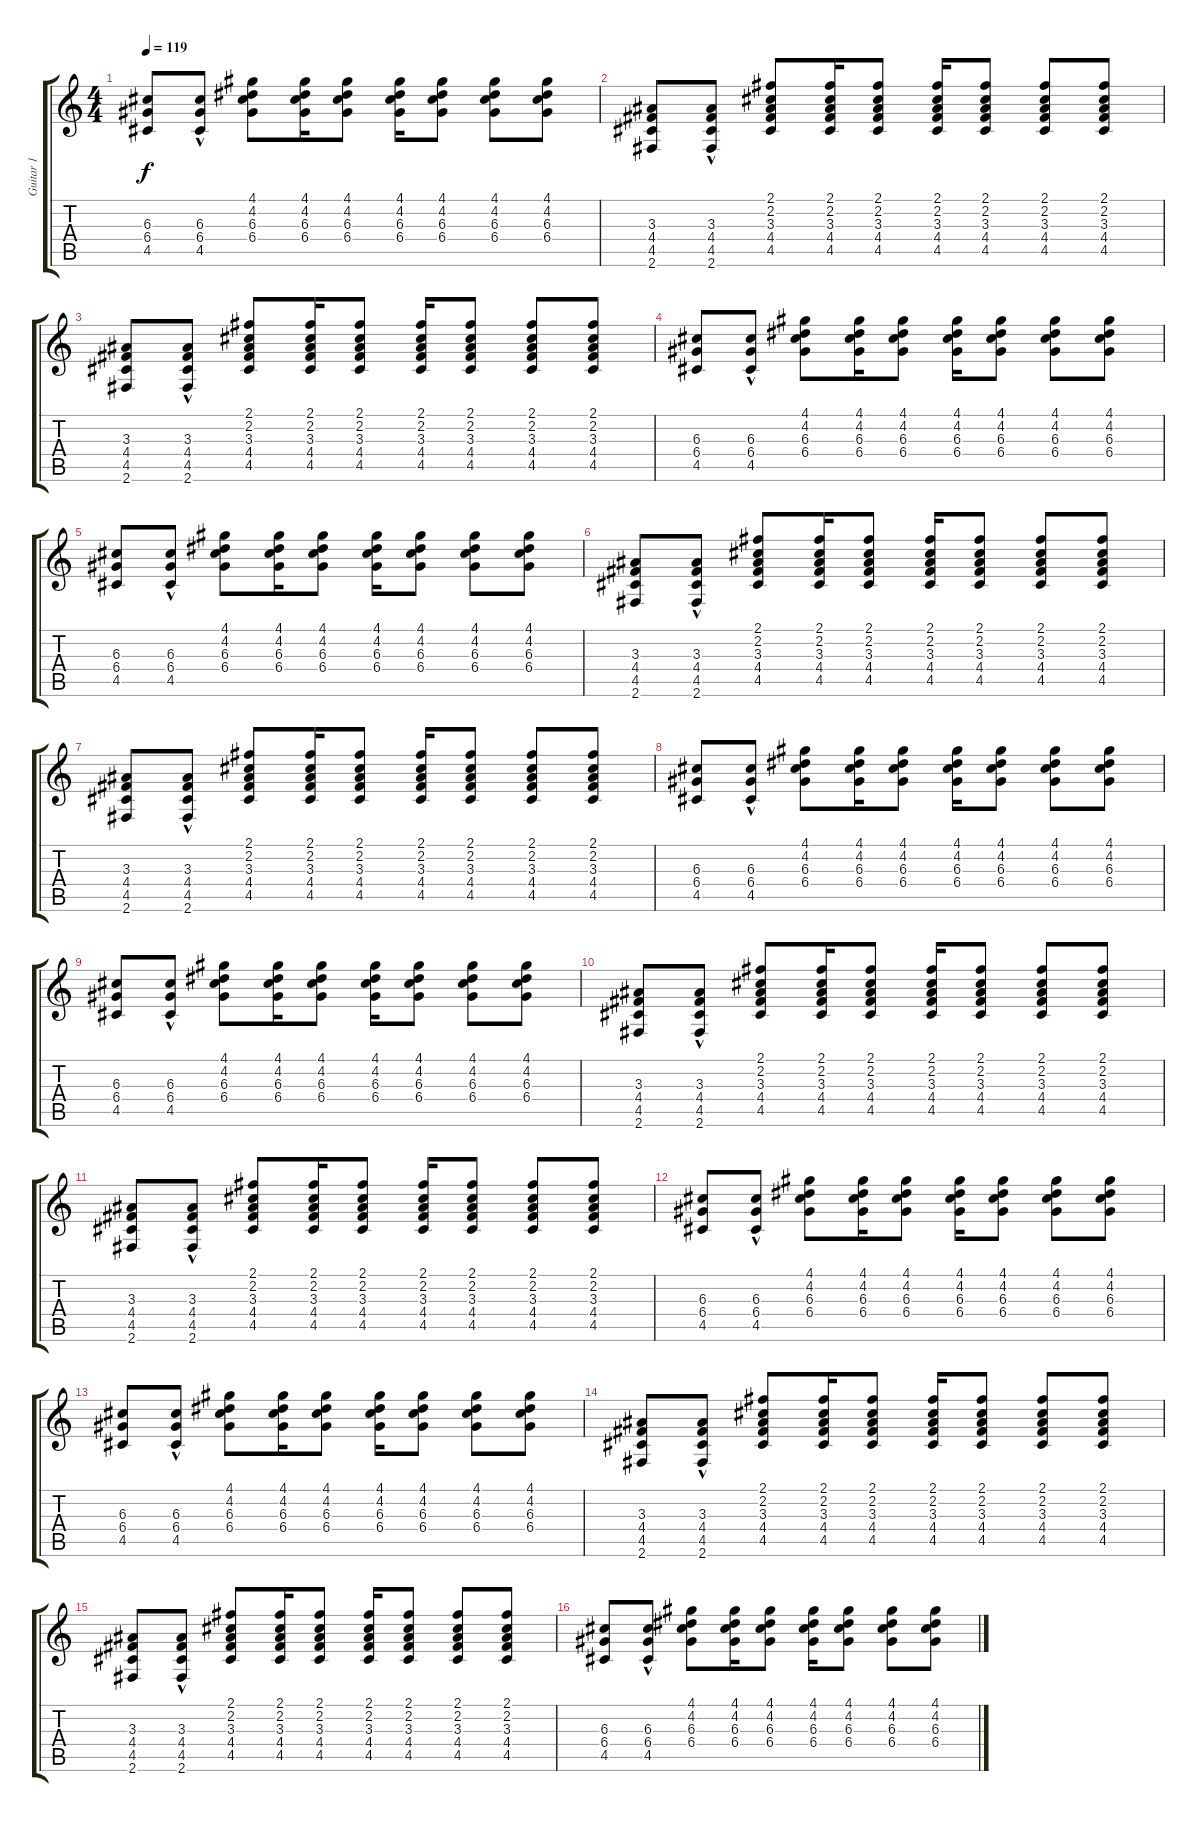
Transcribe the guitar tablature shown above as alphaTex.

\track ("Guitar 1" "Guitar 1") {instrument acousticguitarnylon}
\staff {score tabs}
\tuning (E4 B3 G3 D3 A2 E2) {hide}
\ts (4 4)
\tempo 119
\clef g2
\ks c
(6.3 6.4 4.5).8{dy f} (6.3 6.4 4.5{hac}).8 (4.1 4.2 6.3 6.4).8 (4.1 4.2 6.3 6.4).16 (4.1 4.2 6.3 6.4).8 (4.1 4.2 6.3 6.4).16 (4.1 4.2 6.3 6.4).8 (4.1 4.2 6.3 6.4).8 (4.1 4.2 6.3 6.4).8 |
(3.3 4.4 4.5 2.6).8 (3.3 4.4 4.5 2.6{hac}).8 (2.1 2.2 3.3 4.4 4.5).8 (2.1 2.2 3.3 4.4 4.5).16 (2.1 2.2 3.3 4.4 4.5).8 (2.1 2.2 3.3 4.4 4.5).16 (2.1 2.2 3.3 4.4 4.5).8 (2.1 2.2 3.3 4.4 4.5).8 (2.1 2.2 3.3 4.4 4.5).8 |
(3.3 4.4 4.5 2.6).8 (3.3 4.4 4.5 2.6{hac}).8 (2.1 2.2 3.3 4.4 4.5).8 (2.1 2.2 3.3 4.4 4.5).16 (2.1 2.2 3.3 4.4 4.5).8 (2.1 2.2 3.3 4.4 4.5).16 (2.1 2.2 3.3 4.4 4.5).8 (2.1 2.2 3.3 4.4 4.5).8 (2.1 2.2 3.3 4.4 4.5).8 |
(6.3 6.4 4.5).8 (6.3 6.4 4.5{hac}).8 (4.1 4.2 6.3 6.4).8 (4.1 4.2 6.3 6.4).16 (4.1 4.2 6.3 6.4).8 (4.1 4.2 6.3 6.4).16 (4.1 4.2 6.3 6.4).8 (4.1 4.2 6.3 6.4).8 (4.1 4.2 6.3 6.4).8 |
(6.3 6.4 4.5).8 (6.3 6.4 4.5{hac}).8 (4.1 4.2 6.3 6.4).8 (4.1 4.2 6.3 6.4).16 (4.1 4.2 6.3 6.4).8 (4.1 4.2 6.3 6.4).16 (4.1 4.2 6.3 6.4).8 (4.1 4.2 6.3 6.4).8 (4.1 4.2 6.3 6.4).8 |
(3.3 4.4 4.5 2.6).8 (3.3 4.4 4.5 2.6{hac}).8 (2.1 2.2 3.3 4.4 4.5).8 (2.1 2.2 3.3 4.4 4.5).16 (2.1 2.2 3.3 4.4 4.5).8 (2.1 2.2 3.3 4.4 4.5).16 (2.1 2.2 3.3 4.4 4.5).8 (2.1 2.2 3.3 4.4 4.5).8 (2.1 2.2 3.3 4.4 4.5).8 |
(3.3 4.4 4.5 2.6).8 (3.3 4.4 4.5 2.6{hac}).8 (2.1 2.2 3.3 4.4 4.5).8 (2.1 2.2 3.3 4.4 4.5).16 (2.1 2.2 3.3 4.4 4.5).8 (2.1 2.2 3.3 4.4 4.5).16 (2.1 2.2 3.3 4.4 4.5).8 (2.1 2.2 3.3 4.4 4.5).8 (2.1 2.2 3.3 4.4 4.5).8 |
(6.3 6.4 4.5).8 (6.3 6.4 4.5{hac}).8 (4.1 4.2 6.3 6.4).8 (4.1 4.2 6.3 6.4).16 (4.1 4.2 6.3 6.4).8 (4.1 4.2 6.3 6.4).16 (4.1 4.2 6.3 6.4).8 (4.1 4.2 6.3 6.4).8 (4.1 4.2 6.3 6.4).8 |
(6.3 6.4 4.5).8 (6.3 6.4 4.5{hac}).8 (4.1 4.2 6.3 6.4).8 (4.1 4.2 6.3 6.4).16 (4.1 4.2 6.3 6.4).8 (4.1 4.2 6.3 6.4).16 (4.1 4.2 6.3 6.4).8 (4.1 4.2 6.3 6.4).8 (4.1 4.2 6.3 6.4).8 |
(3.3 4.4 4.5 2.6).8{volume 10} (3.3 4.4 4.5 2.6{hac}).8{volume 10} (2.1 2.2 3.3 4.4 4.5).8{volume 10} (2.1 2.2 3.3 4.4 4.5).16{volume 9} (2.1 2.2 3.3 4.4 4.5).8{volume 9} (2.1 2.2 3.3 4.4 4.5).16{volume 9} (2.1 2.2 3.3 4.4 4.5).8{volume 9} (2.1 2.2 3.3 4.4 4.5).8{volume 9} (2.1 2.2 3.3 4.4 4.5).8{volume 8} |
(3.3 4.4 4.5 2.6).8{volume 8} (3.3 4.4 4.5 2.6{hac}).8{volume 8} (2.1 2.2 3.3 4.4 4.5).8{volume 8} (2.1 2.2 3.3 4.4 4.5).16{volume 8} (2.1 2.2 3.3 4.4 4.5).8 (2.1 2.2 3.3 4.4 4.5).16{volume 7} (2.1 2.2 3.3 4.4 4.5).8{volume 7} (2.1 2.2 3.3 4.4 4.5).8{volume 7} (2.1 2.2 3.3 4.4 4.5).8{volume 7} |
(6.3 6.4 4.5).8{volume 7} (6.3 6.4 4.5{hac}).8{volume 6} (4.1 4.2 6.3 6.4).8{volume 6} (4.1 4.2 6.3 6.4).16{volume 6} (4.1 4.2 6.3 6.4).8{volume 6} (4.1 4.2 6.3 6.4).16{volume 6} (4.1 4.2 6.3 6.4).8{volume 6} (4.1 4.2 6.3 6.4).8{volume 5} (4.1 4.2 6.3 6.4).8{volume 5} |
(6.3 6.4 4.5).8{volume 5} (6.3 6.4 4.5{hac}).8{volume 5} (4.1 4.2 6.3 6.4).8{volume 5} (4.1 4.2 6.3 6.4).16{volume 4} (4.1 4.2 6.3 6.4).8{volume 4} (4.1 4.2 6.3 6.4).16{volume 4} (4.1 4.2 6.3 6.4).8{volume 4} (4.1 4.2 6.3 6.4).8{volume 4} (4.1 4.2 6.3 6.4).8{volume 4} |
(3.3 4.4 4.5 2.6).8{volume 3} (3.3 4.4 4.5 2.6{hac}).8{volume 3} (2.1 2.2 3.3 4.4 4.5).8{volume 3} (2.1 2.2 3.3 4.4 4.5).16{volume 3} (2.1 2.2 3.3 4.4 4.5).8{volume 3} (2.1 2.2 3.3 4.4 4.5).16{volume 2} (2.1 2.2 3.3 4.4 4.5).8 (2.1 2.2 3.3 4.4 4.5).8{volume 2} (2.1 2.2 3.3 4.4 4.5).8{volume 2} |
(3.3 4.4 4.5 2.6).8{volume 2} (3.3 4.4 4.5 2.6{hac}).8{volume 2} (2.1 2.2 3.3 4.4 4.5).8{volume 1} (2.1 2.2 3.3 4.4 4.5).16{volume 1} (2.1 2.2 3.3 4.4 4.5).8{volume 1} (2.1 2.2 3.3 4.4 4.5).16{volume 1} (2.1 2.2 3.3 4.4 4.5).8{volume 1} (2.1 2.2 3.3 4.4 4.5).8{volume 0} (2.1 2.2 3.3 4.4 4.5).8{volume 0} |
(6.3 6.4 4.5).8{volume 0} (6.3 6.4 4.5{hac}).8 (4.1 4.2 6.3 6.4).8 (4.1 4.2 6.3 6.4).16 (4.1 4.2 6.3 6.4).8 (4.1 4.2 6.3 6.4).16 (4.1 4.2 6.3 6.4).8 (4.1 4.2 6.3 6.4).8 (4.1 4.2 6.3 6.4).8
